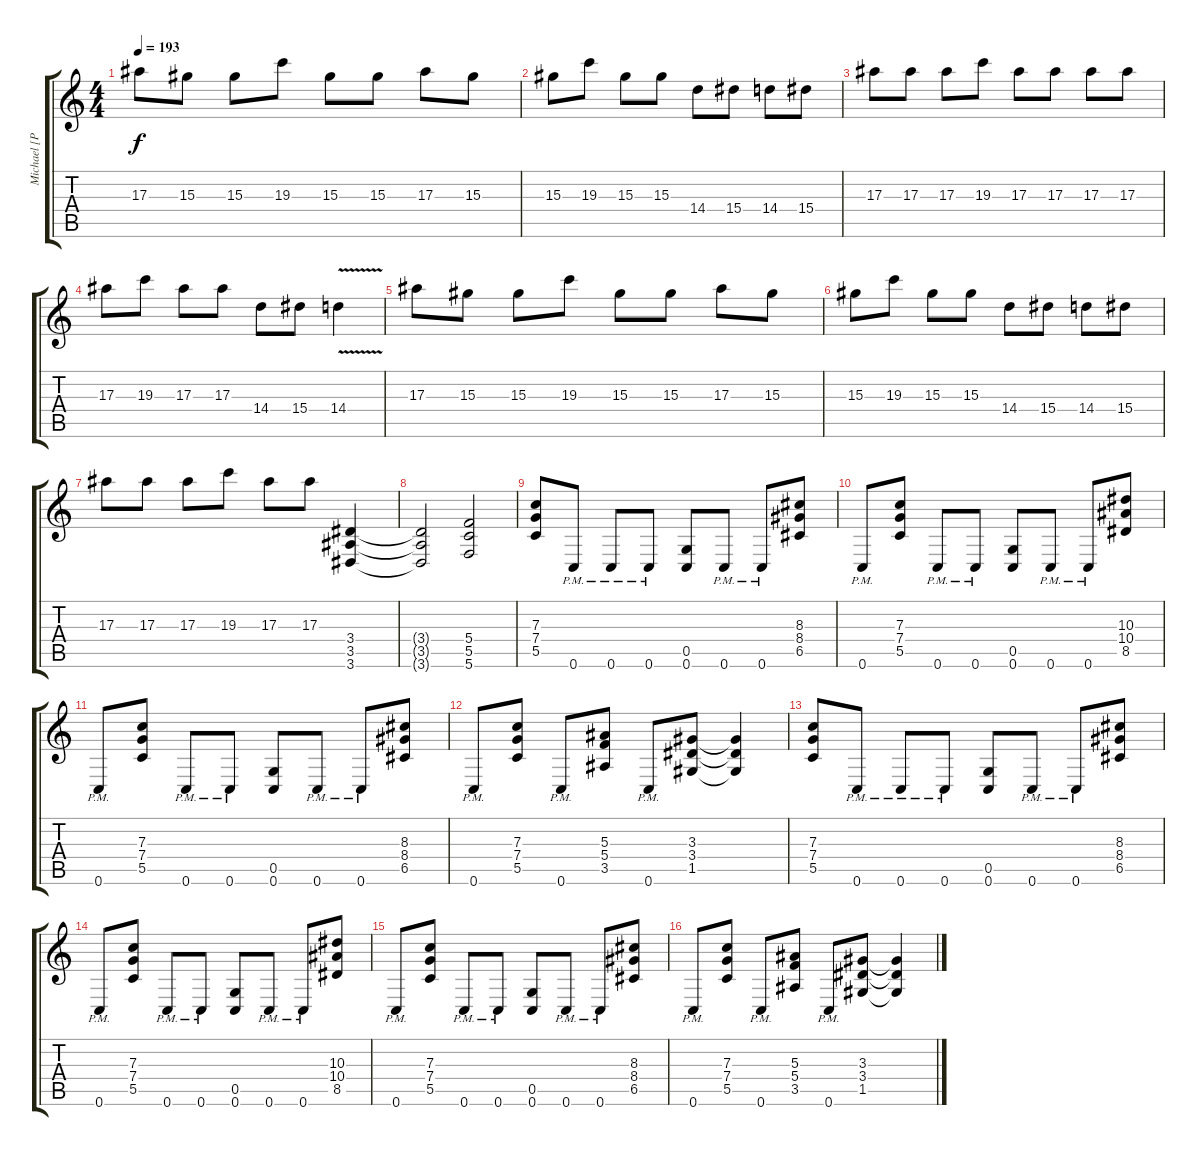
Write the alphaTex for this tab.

\track ("Michael [Padge] Padge" "Michael [P") {instrument distortionguitar}
\staff {score tabs}
\tuning (D4 A3 F3 C3 G2 C2) {hide}
\ts (4 4)
\tempo 193
\clef g2
\ks c
17.3.8{dy f} 15.3.8 15.3.8 19.3.8 15.3.8 15.3.8 17.3.8 15.3.8 |
15.3.8 19.3.8 15.3.8 15.3.8 14.4.8 15.4.8 14.4.8 15.4.8 |
17.3.8 17.3.8 17.3.8 19.3.8 17.3.8 17.3.8 17.3.8 17.3.8 |
17.3.8 19.3.8 17.3.8 17.3.8 14.4.8 15.4.8 14.4{v}.4 |
17.3.8 15.3.8 15.3.8 19.3.8 15.3.8 15.3.8 17.3.8 15.3.8 |
15.3.8 19.3.8 15.3.8 15.3.8 14.4.8 15.4.8 14.4.8 15.4.8 |
17.3.8 17.3.8 17.3.8 19.3.8 17.3.8 17.3.8 (3.4 3.5 3.6).4 |
(3.4{t} 3.5{t} 3.6{t}).2 (5.4 5.5 5.6).2 |
(7.3 7.4 5.5).8 0.6{pm}.8 0.6{pm}.8 0.6{pm}.8 (0.5 0.6).8 0.6{pm}.8 0.6{pm}.8 (8.3 8.4 6.5).8 |
0.6{pm}.8 (7.3 7.4 5.5).8 0.6{pm}.8 0.6{pm}.8 (0.5 0.6).8 0.6{pm}.8 0.6{pm}.8 (10.3 10.4 8.5).8 |
0.6{pm}.8 (7.3 7.4 5.5).8 0.6{pm}.8 0.6{pm}.8 (0.5 0.6).8 0.6{pm}.8 0.6{pm}.8 (8.3 8.4 6.5).8 |
0.6{pm}.8 (7.3 7.4 5.5).8 0.6{pm}.8 (5.3 5.4 3.5).8 0.6{pm}.8 (3.3 3.4 1.5).8 (3.3{t} 3.4{t} 1.5{t}).4 |
(7.3 7.4 5.5).8 0.6{pm}.8 0.6{pm}.8 0.6{pm}.8 (0.5 0.6).8 0.6{pm}.8 0.6{pm}.8 (8.3 8.4 6.5).8 |
0.6{pm}.8 (7.3 7.4 5.5).8 0.6{pm}.8 0.6{pm}.8 (0.5 0.6).8 0.6{pm}.8 0.6{pm}.8 (10.3 10.4 8.5).8 |
0.6{pm}.8 (7.3 7.4 5.5).8 0.6{pm}.8 0.6{pm}.8 (0.5 0.6).8 0.6{pm}.8 0.6{pm}.8 (8.3 8.4 6.5).8 |
0.6{pm}.8 (7.3 7.4 5.5).8 0.6{pm}.8 (5.3 5.4 3.5).8 0.6{pm}.8 (3.3 3.4 1.5).8 (3.3{t} 3.4{t} 1.5{t}).4
